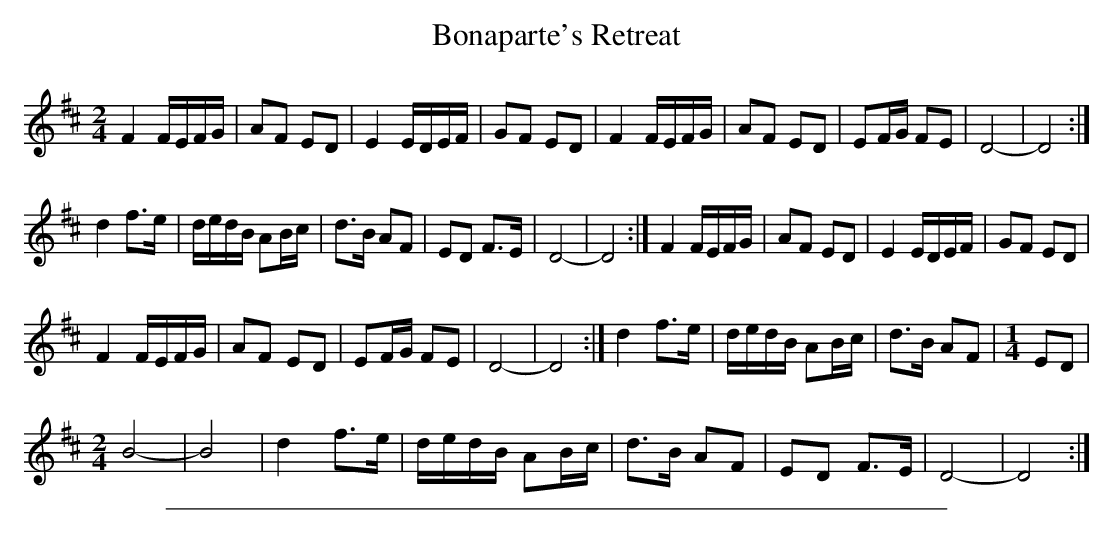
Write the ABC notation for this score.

X:1
T: Bonaparte's Retreat
M:2/4
L:1/8
K:D
F2 F/E/F/G/ | AF ED | E2    E/D/E/F/ | GF ED |\
F2 F/E/F/G/ | AF ED | EF/G/ FE       | D4- | D4 :|
d2 f>e | d/e/d/B/ AB/c/ | d>B AF | ED F>E | D4- | D4 :|\
F2 F/E/F/G/ | AF ED | E2    E/D/E/F/ | GF ED |
F2 F/E/F/G/ | AF ED | EF/G/ FE       | D4- | D4 :|\
d2 f>e | d/e/d/B/ AB/c/ | d>B AF |[M:1/4] ED |
M:2/4
B4- | B4 | d2 f>e | d/e/d/B/ AB/c/ | d>B AF | ED F>E | D4- | D4 :|
